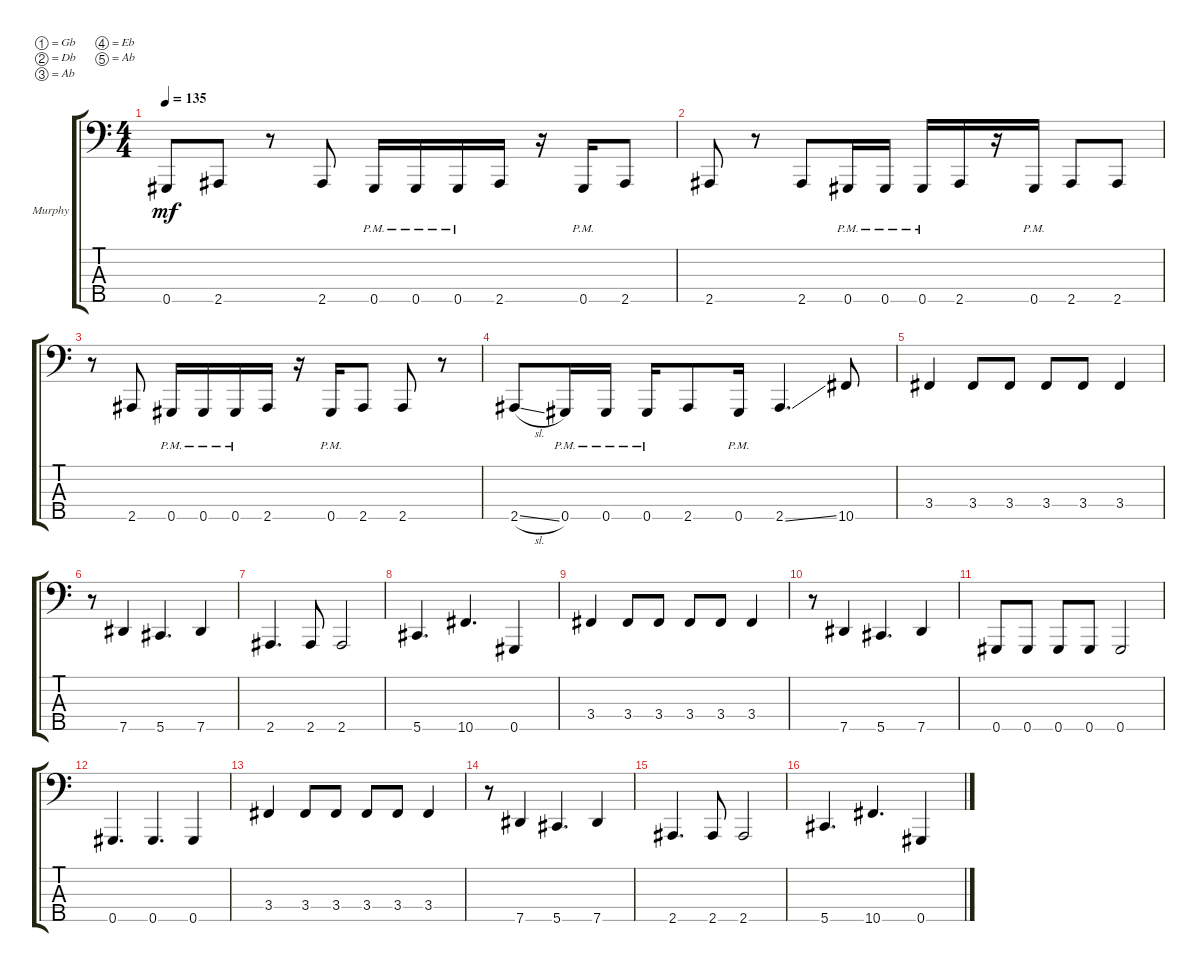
\defaultSystemsLayout 4
\bracketExtendMode groupsimilarinstruments
\multiBarRest
\firstSystemTrackNameOrientation horizontal
\otherSystemsTrackNameOrientation horizontal
\track ("Tom Murphy" "Murphy") {instrument electricbassfinger}
\staff {score tabs}
\tuning (Gb2 Db2 Ab1 Eb1 Ab0)
\ts (4 4)
\tempo 135
\clef f4
\ks c
0.5.8{dy mf} 2.5.8 r.8 2.5.8 0.5{pm}.16 0.5{pm}.16 0.5{pm}.16 2.5.16 r.16 0.5{pm}.16 2.5.8 |
2.5.8 r.8 2.5.8 0.5{pm}.16 0.5{pm}.16 0.5{pm}.16 2.5.16 r.16 0.5{pm}.16 2.5.8 2.5.8 |
r.8 2.5.8 0.5{pm}.16 0.5{pm}.16 0.5{pm}.16 2.5.16 r.16 0.5{pm}.16 2.5.8 2.5.8 r.8 |
2.5{sl}.8 0.5{pm}.16 0.5{pm}.16 0.5{pm}.16 2.5.8 0.5{pm}.16 2.5{ss}.4{d} 10.5.8 |
3.4.4 3.4.8 3.4.8 3.4.8 3.4.8 3.4.4 |
r.8 7.5.4 5.5.4{d} 7.5.4 |
2.5.4{d} 2.5.8 2.5.2 |
5.5.4{d} 10.5.4{d} 0.5.4 |
3.4.4 3.4.8 3.4.8 3.4.8 3.4.8 3.4.4 |
r.8 7.5.4 5.5.4{d} 7.5.4 |
0.5.8 0.5.8 0.5.8 0.5.8 0.5.2 |
0.5.4{d} 0.5.4{d} 0.5.4 |
3.4.4 3.4.8 3.4.8 3.4.8 3.4.8 3.4.4 |
r.8 7.5.4 5.5.4{d} 7.5.4 |
2.5.4{d} 2.5.8 2.5.2 |
5.5.4{d} 10.5.4{d} 0.5.4
